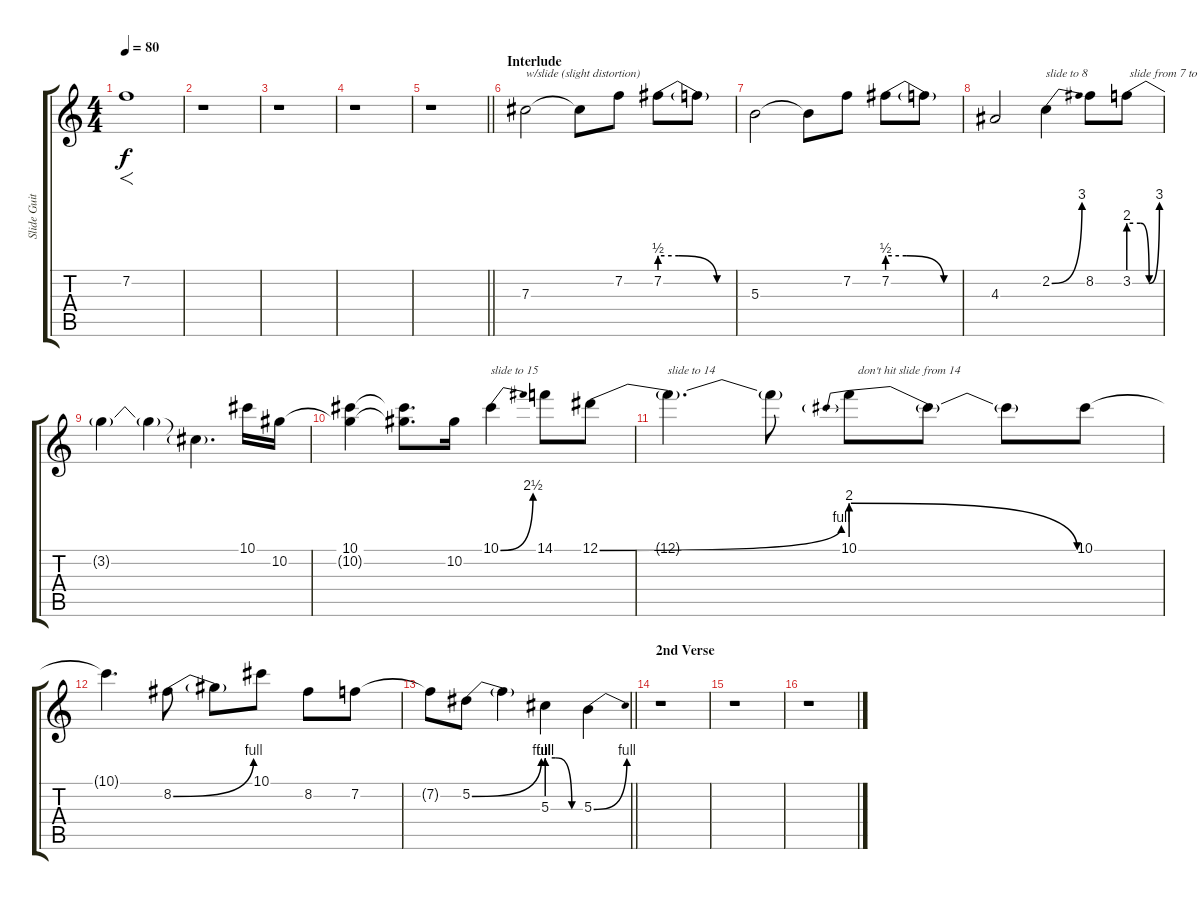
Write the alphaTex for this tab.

\track ("Slide Guitar" "Slide Guit") {instrument overdrivenguitar}
\staff {score tabs}
\tuning (Eb4 Bb3 Gb3 Db3 Ab2 Eb2) {hide}
\ts (4 4)
\tempo 80
\clef g2
\ks c
7.2.1{f dy f} |
r.1 |
r.1 |
r.1 |
\barLineRight lightlight
r.1 |
\section ("" "Interlude")
7.3.2{txt "w/slide (slight distortion)" instrument overdrivenguitar} 7.3{t}.8 7.2.8 7.2{be (custom 0 2 15 2 45 0 60 0)}.8 7.2{t}.8 |
5.3.2 5.3{t}.8 7.2.8 7.2{be (custom 0 2 15 2 45 0 60 0)}.8 7.2{t}.8 |
4.3.2 2.2{be (bend 0 0 60 12)}.4{txt "slide to 8"} 8.2.8 3.2{be (custom 0 8 23 8 40 0 60 12)}.8{txt " slide from 7 to 3 and then up"} |
3.2{t}.4 3.2{t}.4 3.2{t}.4{d} 10.1.16 10.2.16 |
(10.1 10.2{t}).4 (10.1{t} 10.2{t}).8{d} 10.2.16 10.1{be (bend 0 0 60 10)}.4{txt "slide to 15"} 14.1.8 12.1{be (bend 0 0 60 4)}.8 |
12.1{t}.4{d txt "slide to 14"} 12.1{t}.8 10.1{be (prebendrelease 0 8 60 0)}.8{txt "   don't hit slide from 14"} 10.1{t}.8 10.1{t}.8 10.1.8 |
10.1{t}.4{d} 8.2{be (bend 0 0 60 4)}.8 8.2{t}.8 10.1.8 8.2.8 7.2.8 |
\barLineRight lightlight
7.2{t}.8 5.2{be (bend 0 0 60 4)}.8 5.2{t}.4 5.3{be (custom 0 4 15 4 45 0 60 0)}.4 5.3{be (bend 0 0 60 4)}.4 |
\section ("" "2nd Verse")
r.1 |
r.1 |
r.1
